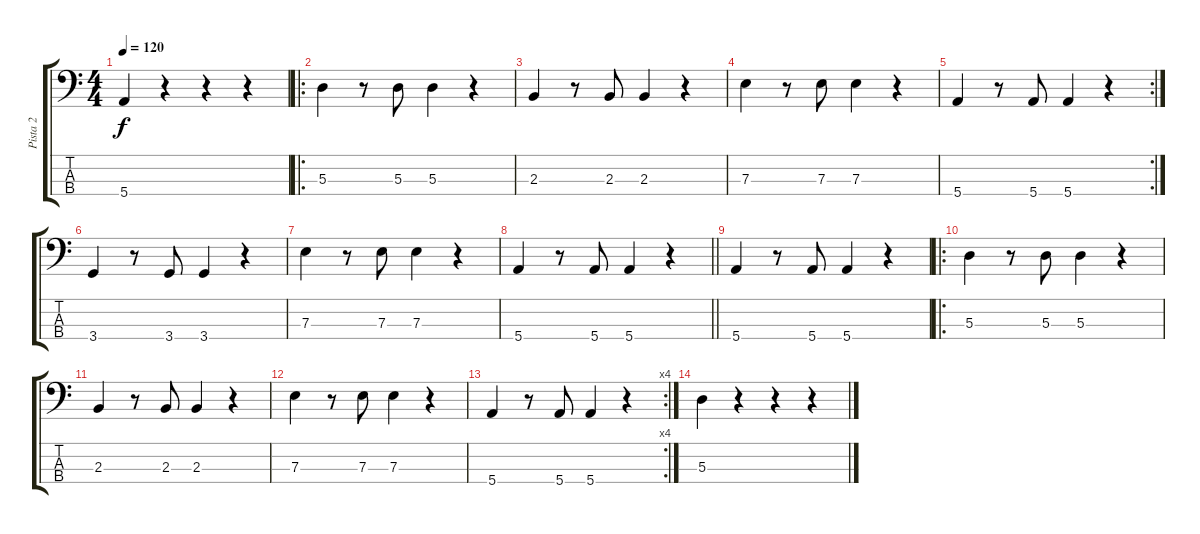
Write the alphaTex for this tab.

\track ("Pista 2" "Pista 2") {instrument electricbassfinger}
\staff {score tabs}
\tuning (G2 D2 A1 E1) {hide}
\ts (4 4)
\tempo 120
\clef f4
\ks c
5.4.4{dy f} r.4 r.4 r.4 |
\ro
5.3.4 r.8 5.3.8 5.3.4 r.4 |
2.3.4 r.8 2.3.8 2.3.4 r.4 |
7.3.4 r.8 7.3.8 7.3.4 r.4 |
\rc 2
5.4.4 r.8 5.4.8 5.4.4 r.4 |
3.4.4 r.8 3.4.8 3.4.4 r.4 |
7.3.4 r.8 7.3.8 7.3.4 r.4 |
\barLineRight lightlight
5.4.4 r.8 5.4.8 5.4.4 r.4 |
5.4.4 r.8 5.4.8 5.4.4 r.4 |
\ro
5.3.4 r.8 5.3.8 5.3.4 r.4 |
2.3.4 r.8 2.3.8 2.3.4 r.4 |
7.3.4 r.8 7.3.8 7.3.4 r.4 |
\rc 4
5.4.4 r.8 5.4.8 5.4.4 r.4 |
5.3.4 r.4 r.4 r.4
